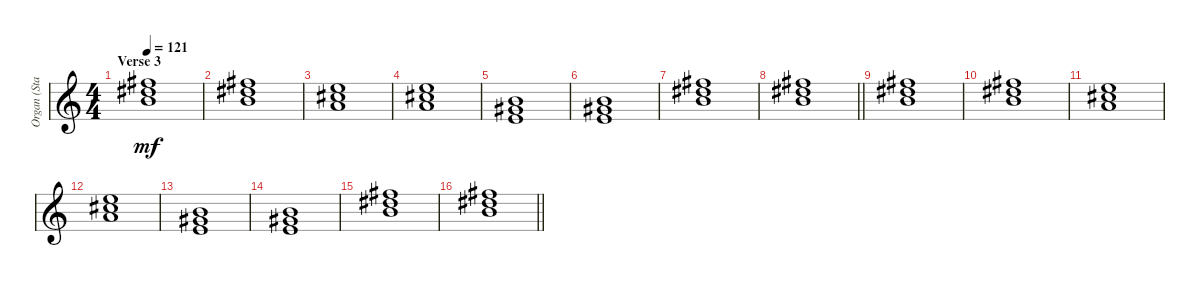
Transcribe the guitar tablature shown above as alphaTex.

\track ("Organ (Staff 1)" "Organ (Sta") {instrument drawbarorgan}
\staff {score}
\tuning (E4 B3 G3 D3 A2 E2 B1) {hide}
\ts (4 4)
\section ("" "Verse 3")
\tempo 121
\clef g2
\ks c
(7.1 16.2 23.3).1{dy mf} |
(7.1 16.2 23.3).1 |
(5.1 14.2 21.3).1 |
(5.1 14.2 21.3).1 |
(0.1 9.2 16.3).1 |
(0.1 9.2 16.3).1 |
(7.1 16.2 23.3).1 |
\barLineRight lightlight
(7.1 16.2 23.3).1 |
(7.1 16.2 23.3).1 |
(7.1 16.2 23.3).1 |
(5.1 14.2 21.3).1 |
(5.1 14.2 21.3).1 |
(0.1 9.2 16.3).1 |
(0.1 9.2 16.3).1 |
(7.1 16.2 23.3).1 |
\barLineRight lightlight
(7.1 16.2 23.3).1
